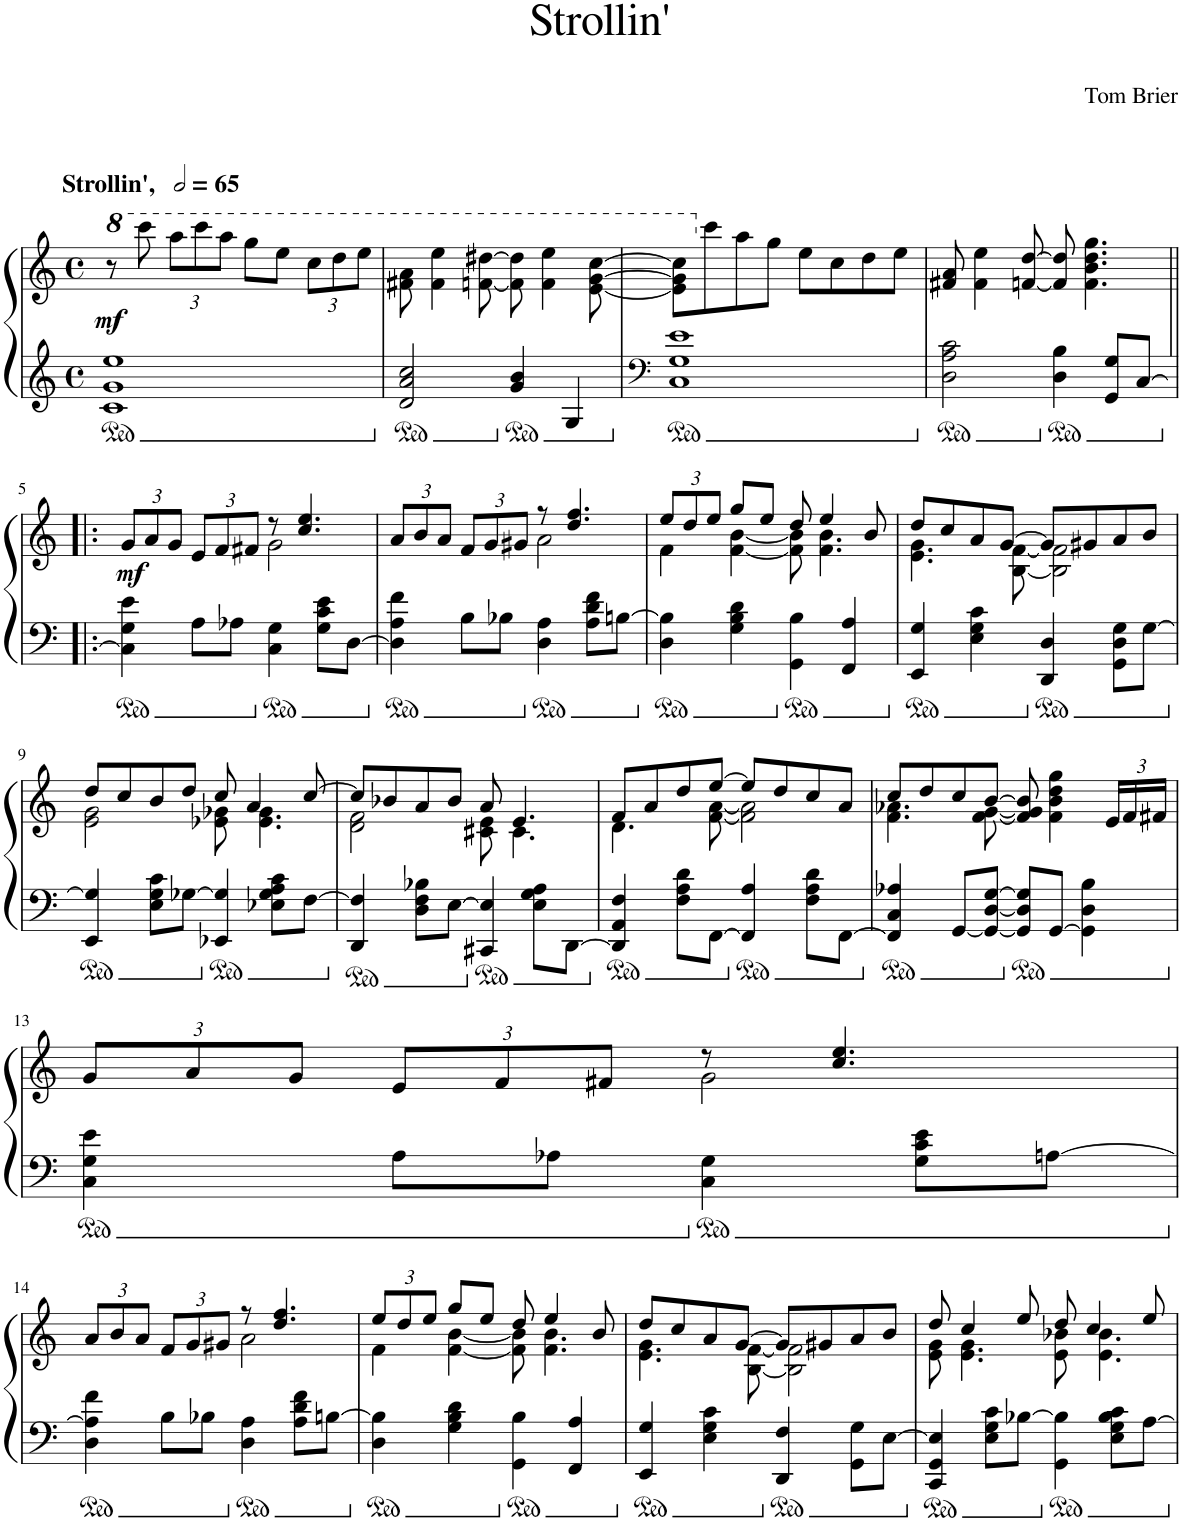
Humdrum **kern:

**kern	**kern	**dynam
*part1	*part1	*part1
*staff2	*staff1	*staff1/2
*I"Piano	*	*
*I'Pno.	*	*
*clefG2	*clefG2	*
*k[]	*k[]	*
*M4/4	*M4/4	*
*met(c)	*met(c)	*
*MM130	*MM130	*
*	*8va	*
=1	=1	=1
!	!LO:TX:a:B:t=Strollin',	!
!	!	!LO:DY:b
1c 1g 1ee	8r	mf
.	8cccc\	.
*	*Xbrackettup	*
.	12aaa\L	.
.	12cccc\	.
.	12aaa\J	.
.	8ggg\L	.
.	8eee\J	.
.	12ccc\L	.
.	12ddd\	.
.	12eee\J	.
=2	=2	=2
2d/ 2a/ 2cc/	8ff#X\ 8aa\	.
.	4ff#\ 4eee\	.
.	[8ffn\ [8ddd#X\	.
4g/ 4b/	8ff\] 8ddd#\]	.
.	4ff\ 4eee\	.
4G/	.	.
.	[8ee\ [8gg\ [8ccc\	.
=3	=3	=3
*clefF4	*	*
1C 1G 1e	8ee\] 8gg\] 8ccc\]L	.
*	*X8va	*
.	8ccc\	.
.	8aa\	.
.	8gg\J	.
.	8ee\L	.
.	8cc\	.
.	8dd\	.
.	8ee\J	.
=4	=4	=4
2D\ 2A\ 2c\	8f#X/ 8a/	.
.	4f#\ 4ee\	.
.	[8fn/ [8dd/	.
4D\ 4B\	8f/] 8dd/]	.
.	4.f\ 4.b\ 4.dd\ 4.gg\	.
8GG/ 8G/L	.	.
[8C/J	.	.
!!LO:LB:g=z
=5!|:	=5!|:	=5!|:
*	*^	*
!	!	!	!LO:DY:b
4C\] 4G\ 4e\	12g/L	2ryy	mf
.	12a/	.	.
.	12g/J	.	.
8A\L	12e/L	.	.
.	12f/	.	.
8A-X\J	.	.	.
.	12f#X/J	.	.
4C\ 4G\	8r	2g\	.
.	4.cc/ 4.ee/	.	.
8G\ 8c\ 8e\L	.	.	.
[8D\J	.	.	.
=6	=6	=6	=6
4D\] 4A\ 4f\	12a/L	2ryy	.
.	12b/	.	.
.	12a/J	.	.
8B\L	12f/L	.	.
.	12g/	.	.
8B-X\J	.	.	.
.	12g#X/J	.	.
4D\ 4A\	8r	2a\	.
.	4.dd/ 4.ff/	.	.
8A\ 8d\ 8f\L	.	.	.
[8Bn\J	.	.	.
=7	=7	=7	=7
4D\ 4B\]	12ee/L	4f\	.
.	12dd/	.	.
.	12ee/J	.	.
4G\ 4B\ 4d\	8gg/L	[4f\ [4b\	.
.	8ee/J	.	.
4GG\ 4B\	8dd/	8f\] 8b\]	.
.	4ee/	4.f\ 4.b\	.
4FF/ 4A/	.	.	.
.	8b/	.	.
=8	=8	=8	=8
4EE/ 4G/	8dd/L	4.e\ 4.g\	.
.	8cc/	.	.
4E\ 4G\ 4c\	8a/	.	.
.	[8g/J	[8B\ [8f\	.
4DD/ 4D/	8g/L]	2B\] 2f\]	.
.	8g#X/	.	.
8GG\ 8D\ 8G\L	8a/	.	.
[8G\J	8b/J	.	.
!!LO:LB:g=z	!!
=9	=9	=9	=9
4EE/ 4G/]	8dd/L	2e\ 2g\	.
.	8cc/	.	.
8E\ 8G\ 8c\L	8b/	.	.
[8G-X\J	8dd/J	.	.
4EE-X/ 4G-/]	8cc/	8e-X\ 8g-X\	.
.	4a/	4.e-\ 4.g-\	.
8E-X\ 8G-\ 8A\ 8c\L	.	.	.
[8F\J	[8cc/	.	.
=10	=10	=10	=10
4DD/ 4F/]	8cc/L]	2d\ 2f\	.
.	8b-X/	.	.
8D\ 8F\ 8B-X\L	8a/	.	.
[8E\J	8b-/J	.	.
4CC#X/ 4E/]	8a/	8c#X\ 8e\	.
.	4.e/	4.c#\	.
8E\ 8G\ 8A\L	.	.	.
[8DD\J	.	.	.
=11	=11	=11	=11
4DD/] 4AA/ 4F/	8f/L	4.d\	.
.	8a/	.	.
8F\ 8A\ 8d\L	8dd/	.	.
[8FF\J	[8ee/J	[8f\ [8a\	.
4FF/] 4A/	8ee/L]	2f\] 2a\]	.
.	8dd/	.	.
8F\ 8A\ 8d\L	8cc/	.	.
[8FF\J	8a/J	.	.
=12	=12	=12	=12
4FF/] 4C/ 4A-X/	8cc/L	4.f\ 4.a-X\	.
.	8dd/	.	.
[8GG/L	8cc/	.	.
8GG/_ [8D/ [8G/J	[8b/J	[8f\ [8g\	.
8GG/] 8D/] 8G/]L	8f/] 8g/] 8b/]	2ryy	.
[8GG/J	4f\ 4b\ 4dd\ 4gg\	.	.
4GG\] 4D\ 4B\	.	.	.
.	24e/LL	.	.
.	24f/	.	.
.	24f#X/JJ	.	.
!!LO:LB:g=z	!!
=13	=13	=13	=13
4C\ 4G\ 4e\	12g/L	2ryy	.
.	12a/	.	.
.	12g/J	.	.
8A\L	12e/L	.	.
.	12f/	.	.
8A-X\J	.	.	.
.	12f#X/J	.	.
4C\ 4G\	8r	2g\	.
.	4.cc/ 4.ee/	.	.
8G\ 8c\ 8e\L	.	.	.
[8An\J	.	.	.
!!LO:LB:g=z	!!
=14	=14	=14	=14
4D\ 4A\] 4f\	12a/L	2ryy	.
.	12b/	.	.
.	12a/J	.	.
8B\L	12f/L	.	.
.	12g/	.	.
8B-X\J	.	.	.
.	12g#X/J	.	.
4D\ 4A\	8r	2a\	.
.	4.dd/ 4.ff/	.	.
8A\ 8d\ 8f\L	.	.	.
[8Bn\J	.	.	.
=15	=15	=15	=15
4D\ 4B\]	12ee/L	4f\	.
.	12dd/	.	.
.	12ee/J	.	.
4G\ 4B\ 4d\	8gg/L	[4f\ [4b\	.
.	8ee/J	.	.
4GG\ 4B\	8dd/	8f\] 8b\]	.
.	4ee/	4.f\ 4.b\	.
4FF/ 4A/	.	.	.
.	8b/	.	.
=16	=16	=16	=16
4EE/ 4G/	8dd/L	4.e\ 4.g\	.
.	8cc/	.	.
4E\ 4G\ 4c\	8a/	.	.
.	[8g/J	[8B\ [8f\	.
4DD/ 4F/	8g/L]	2B\] 2f\]	.
.	8g#X/	.	.
8GG\ 8G\L	8a/	.	.
[8E\J	8b/J	.	.
=17	=17	=17	=17
4CC/ 4GG/ 4E/]	8dd/	8e\ 8g\	.
.	4cc/	4.e\ 4.g\	.
8E\ 8G\ 8c\L	.	.	.
[8B-X\J	8ee/	.	.
4GG\ 4B-\]	8dd/	8e\ 8b-X\	.
.	4cc/	4.e\ 4.b-\	.
8E\ 8G\ 8B-\ 8c\L	.	.	.
[8A\J	8ee/	.	.
*	*v	*v	*
=	=	=
*-	*-	*-
